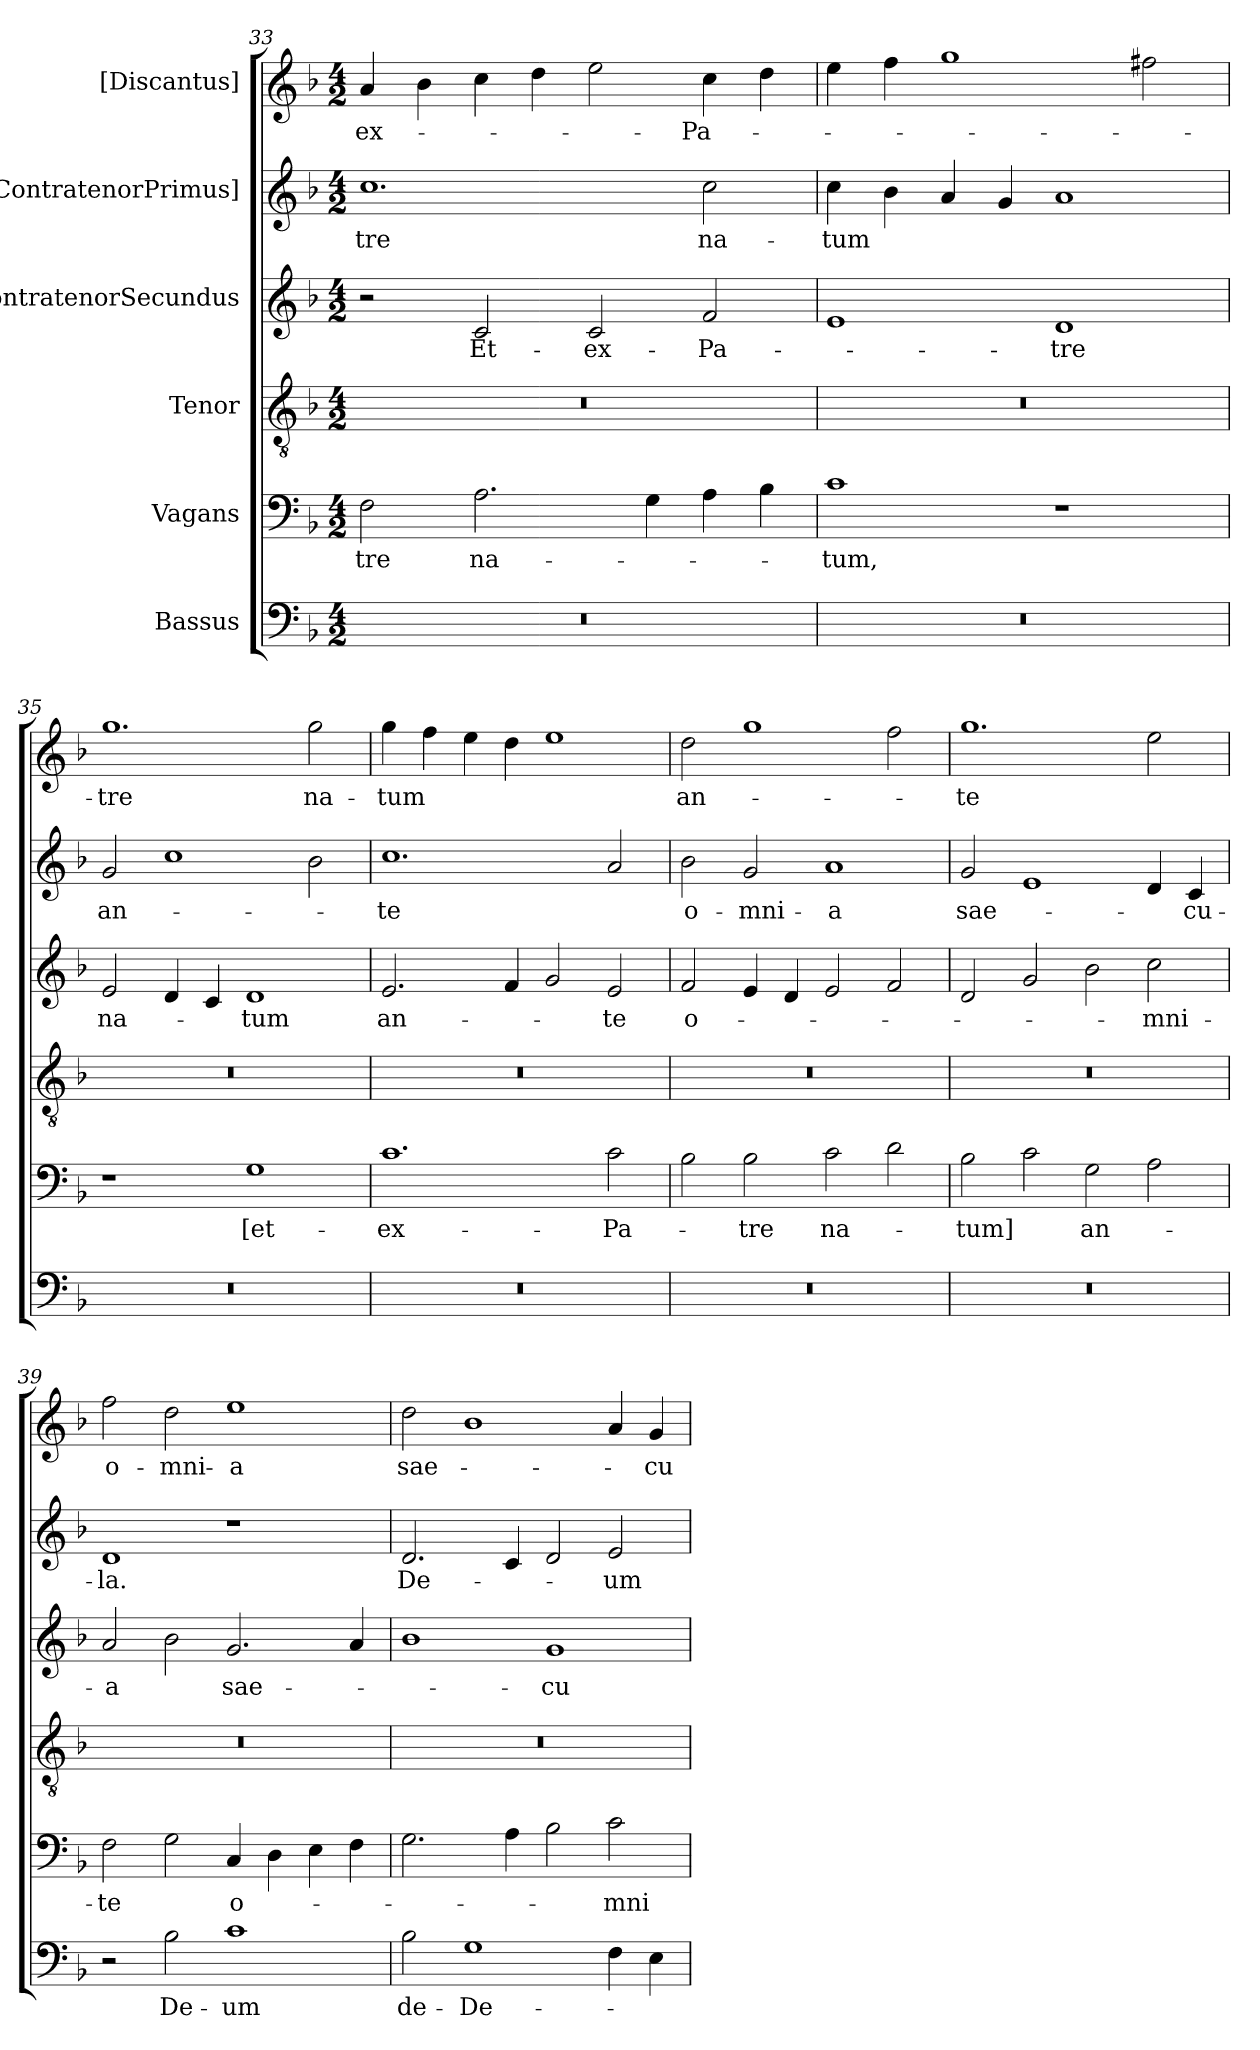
**kern	**text	**kern	**text	**kern	**kern	**text	**kern	**text	**kern	**text
*part6	*part6	*part5	*part5	*part4	*part3	*part3	*part2	*part2	*part1	*part1
*staff6	*staff6	*staff5	*staff5	*staff4	*staff3	*staff3	*staff2	*staff2	*staff1	*staff1
*I"Bassus	*	*I"Vagans	*	*I"Tenor	*I"ContratenorSecundus	*	*I"[ContratenorPrimus]	*	*I"[Discantus]	*
*clefF4	*	*clefF4	*	*clefGv2	*clefG2	*	*clefG2	*	*clefG2	*
*k[b-]	*	*k[b-]	*	*k[b-]	*k[b-]	*	*k[b-]	*	*k[b-]	*
*M4/2	*	*M4/2	*	*M4/2	*M4/2	*	*M4/2	*	*M4/2	*
=33	=33	=33	=33	=33	=33	=33	=33	=33	=33	=33
0r	.	2F\	-tre	0r	2r	.	1.cc\	-tre	4a/	ex-
.	.	.	.	.	.	.	.	.	4b-\	.
.	.	2.A\	na-	.	2c/	Et-	.	.	4cc\	.
.	.	.	.	.	.	.	.	.	4dd\	.
.	.	.	.	.	2c/	ex-	.	.	2ee\	.
.	.	4G\	.	.	.	.	.	.	.	.
.	.	4A\	.	.	2f/	Pa-	2cc\	na-	4cc\	Pa-
.	.	4B-\	.	.	.	.	.	.	4dd\	.
=34	=34	=34	=34	=34	=34	=34	=34	=34	=34	=34
0r	.	1c\	-tum,	0r	1e/	.	4cc\	-tum	4ee\	.
.	.	.	.	.	.	.	4b-\	.	4ff\	.
.	.	.	.	.	.	.	4a/	.	1gg\	.
.	.	.	.	.	.	.	4g/	.	.	.
.	.	1r	.	.	1d/	-tre	1a/	.	.	.
.	.	.	.	.	.	.	.	.	2ff#X\	.
=35	=35	=35	=35	=35	=35	=35	=35	=35	=35	=35
0r	.	1r	.	0r	2e/	na-	2g/	an-	1.gg\	-tre
.	.	.	.	.	4d/	.	1cc\	.	.	.
.	.	.	.	.	4c/	.	.	.	.	.
.	.	1G\	[et-	.	1d/	-tum	.	.	.	.
.	.	.	.	.	.	.	2b-\	.	2gg\	na-
=36	=36	=36	=36	=36	=36	=36	=36	=36	=36	=36
0r	.	1.c\	ex-	0r	2.e/	an-	1.cc\	-te	4gg\	-tum
.	.	.	.	.	.	.	.	.	4ff\	.
.	.	.	.	.	.	.	.	.	4ee\	.
.	.	.	.	.	4f/	.	.	.	4dd\	.
.	.	.	.	.	2g/	.	.	.	1ee\	.
.	.	2c\	Pa-	.	2e/	-te	2a/	.	.	.
=37	=37	=37	=37	=37	=37	=37	=37	=37	=37	=37
0r	.	2B-\	.	0r	2f/	o-	2b-\	o-	2dd\	an-
.	.	2B-\	-tre	.	4e/	.	2g/	-mni-	1gg\	.
.	.	.	.	.	4d/	.	.	.	.	.
.	.	2c\	na-	.	2e/	.	1a/	-a	.	.
.	.	2d\	.	.	2f/	.	.	.	2ff\	.
=38	=38	=38	=38	=38	=38	=38	=38	=38	=38	=38
0r	.	2B-\	-tum]	0r	2d/	.	2g/	sae-	1.gg\	-te
.	.	2c\	.	.	2g/	.	1e/	.	.	.
.	.	2G\	an-	.	2b-\	.	.	.	.	.
.	.	2A\	.	.	2cc\	-mni-	4d/	.	2ee\	.
.	.	.	.	.	.	.	4c/	-cu-	.	.
=39	=39	=39	=39	=39	=39	=39	=39	=39	=39	=39
2r	.	2F\	-te	0r	2a/	-a	1d/	-la.	2ff\	o-
2B-\	De-	2G\	.	.	2b-\	.	.	.	2dd\	-mni-
1c\	-um	4C/	o-	.	2.g/	sae-	1r	.	1ee\	-a
.	.	4D\	.	.	.	.	.	.	.	.
.	.	4E\	.	.	.	.	.	.	.	.
.	.	4F\	.	.	4a/	.	.	.	.	.
=40	=40	=40	=40	=40	=40	=40	=40	=40	=40	=40
2B-\	de-	2.G\	.	0r	1b-\	.	2.d/	De-	2dd\	sae-
1G\	De-	.	.	.	.	.	.	.	1b-\	.
.	.	4A\	.	.	.	.	4c/	.	.	.
.	.	2B-\	.	.	1g/	-cu-	2d/	.	.	.
4F\	.	2c\	-mni-	.	.	.	2e/	-um	4a/	.
4E\	.	.	.	.	.	.	.	.	4g/	-cu-
=	=	=	=	=	=	=	=	=	=	=
*-	*-	*-	*-	*-	*-	*-	*-	*-	*-	*-
